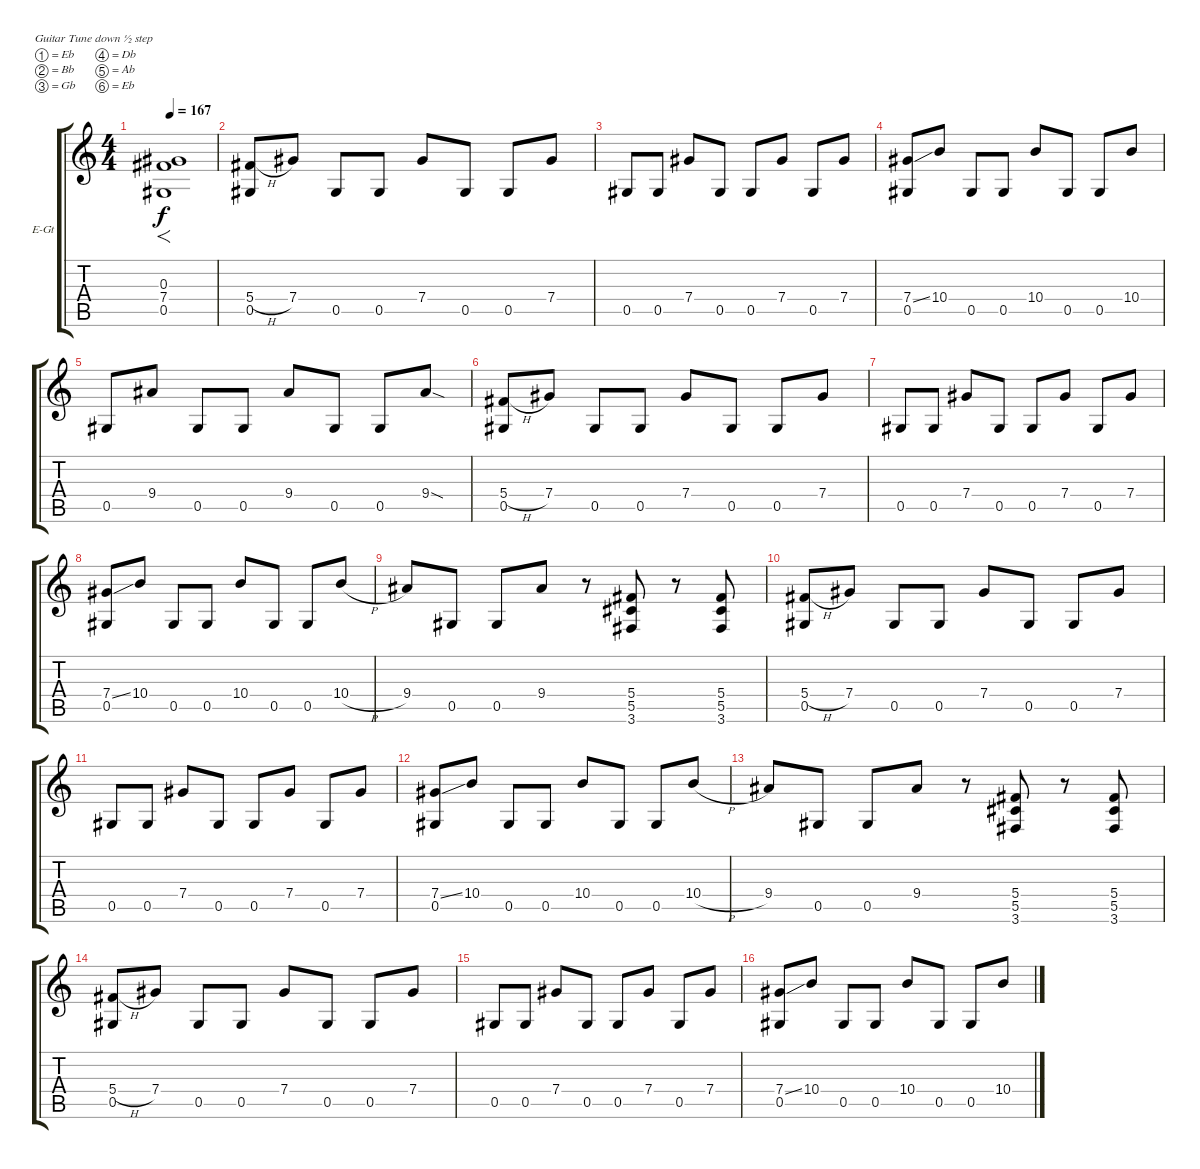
\bracketExtendMode groupsimilarinstruments
\firstSystemTrackNameOrientation horizontal
\otherSystemsTrackNameOrientation horizontal
\track ("Guitar 1" "E-Gt") {instrument distortionguitar}
\staff {score tabs}
\tuning (Eb4 Bb3 Gb3 Db3 Ab2 Eb2)
\ts (4 4)
\tempo 167
\clef g2
\ks c
(0.3 7.4 0.5).1{f dy f instrument distortionguitar} |
(5.4{h} 0.5).8 7.4.8 0.5.8 0.5.8 7.4.8 0.5.8 0.5.8 7.4.8 |
0.5.8 0.5.8 7.4.8 0.5.8 0.5.8 7.4.8 0.5.8 7.4.8 |
(7.4{ss} 0.5).8 10.4.8 0.5.8 0.5.8 10.4.8 0.5.8 0.5.8 10.4.8 |
0.5.8 9.4.8 0.5.8 0.5.8 9.4.8 0.5.8 0.5.8 9.4{sod}.8 |
(5.4{h} 0.5).8 7.4.8 0.5.8 0.5.8 7.4.8 0.5.8 0.5.8 7.4.8 |
0.5.8 0.5.8 7.4.8 0.5.8 0.5.8 7.4.8 0.5.8 7.4.8 |
(7.4{ss} 0.5).8 10.4.8 0.5.8 0.5.8 10.4.8 0.5.8 0.5.8 10.4{h}.8 |
9.4.8 0.5.8 0.5.8 9.4.8 r.8 (5.4 5.5 3.6).8 r.8 (5.4 5.5 3.6).8 |
(5.4{h} 0.5).8 7.4.8 0.5.8 0.5.8 7.4.8 0.5.8 0.5.8 7.4.8 |
0.5.8 0.5.8 7.4.8 0.5.8 0.5.8 7.4.8 0.5.8 7.4.8 |
(7.4{ss} 0.5).8 10.4.8 0.5.8 0.5.8 10.4.8 0.5.8 0.5.8 10.4{h}.8 |
9.4.8 0.5.8 0.5.8 9.4.8 r.8 (5.4 5.5 3.6).8 r.8 (5.4 5.5 3.6).8 |
(5.4{h} 0.5).8 7.4.8 0.5.8 0.5.8 7.4.8 0.5.8 0.5.8 7.4.8 |
0.5.8 0.5.8 7.4.8 0.5.8 0.5.8 7.4.8 0.5.8 7.4.8 |
(7.4{ss} 0.5).8 10.4.8 0.5.8 0.5.8 10.4.8 0.5.8 0.5.8 10.4{h}.8
